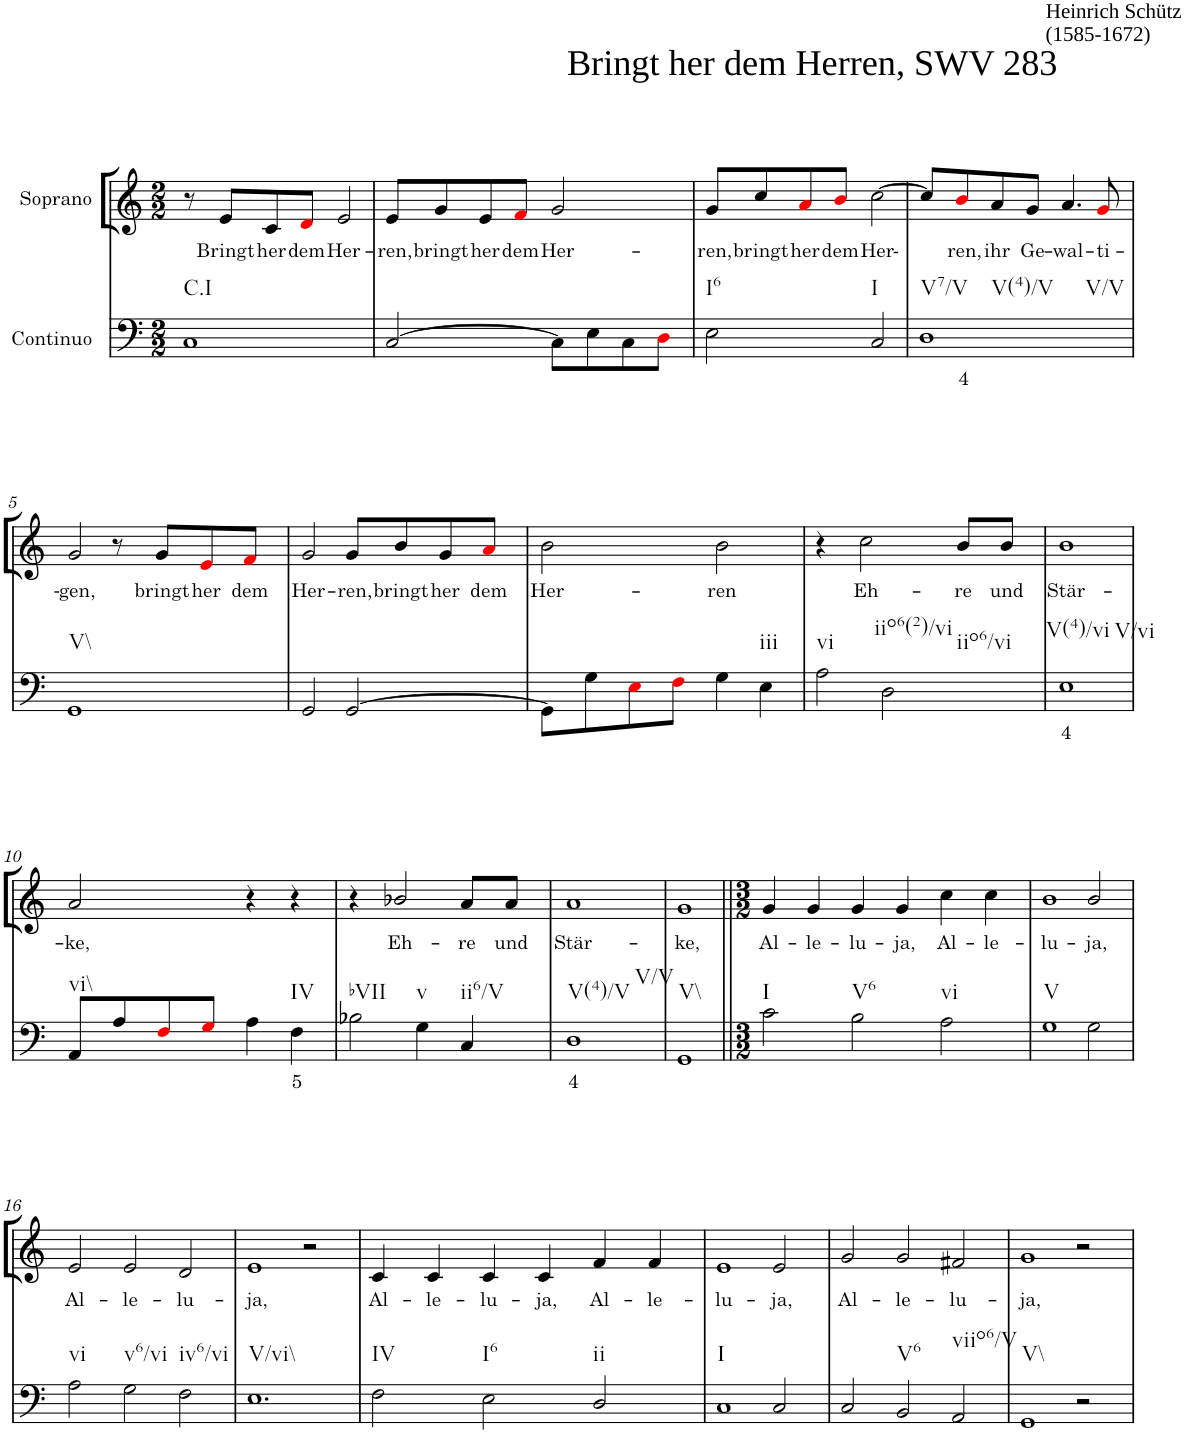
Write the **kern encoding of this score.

**kern	**text	**kern	**text
*part2	*part2	*part1	*part1
*staff2	*staff2	*staff1	*staff1
*I"Continuo	*	*I"Soprano	*
*clefF4	*	*clefG2	*
*k[]	*	*k[]	*
*M2/2	*	*M2/2	*
=1	=1	=1	=1
!	!	!LO:TX:a:t=Bringt her dem Herren, SWV 283	!
!	!	!LO:TX:a:t=Heinrich Schütz	!
!	!	!LO:TX:a:t=(1585-1672)	!
!LO:TX:b:t=C.I	!	!	!
1C	.	8r	.
!	!	!	!LO:LY:b
.	.	8e/L	Bringt
!	!	!	!LO:LY:b
.	.	8c/	her
!	!	!	!LO:LY:b
.	.	8di/J	dem
!	!	!	!LO:LY:b
.	.	2e/	Her-
=2	=2	=2	=2
!	!	!	!LO:LY:b
[2C/	.	8e/L	ren,
!	!	!	!LO:LY:b
.	.	8g/	bringt
!	!	!	!LO:LY:b
.	.	8e/	her
!	!	!	!LO:LY:b
.	.	8fi/J	dem
!	!	!	!LO:LY:b
8C\L]	.	2g/	Her-
8E\	.	.	.
8C\	.	.	.
8Di\J	.	.	.
=3	=3	=3	=3
!LO:TX:b:t=I6	!	!	!
!	!	!	!LO:LY:b
2E\	.	8g/L	ren,
!	!	!	!LO:LY:b
.	.	8cc/	bringt
!	!	!	!LO:LY:b
.	.	8ai/	her
!	!	!	!LO:LY:b
.	.	8bi/J	dem
!LO:TX:b:t=I	!	!	!
!	!	!	!LO:LY:b
2C/	.	[2cc\	Her-
=4	=4	=4	=4
!LO:TX:b:t=V7/V	!	!	!
!LO:TX:b:t=V(4)/V	!	!	!
!LO:TX:b:t=V/V	!	!	!
!	!LO:LY:b	!	!
1D	4	8cc/L]	.
!	!	!	!LO:LY:b
.	.	8bi/	ren,
!	!	!	!LO:LY:b
.	.	8a/	ihr
!	!	!	!LO:LY:b
.	.	8g/J	Ge-
!	!	!	!LO:LY:b
.	.	4.a/	wal-
!	!	!	!LO:LY:b
.	.	8gi/	ti-
!!LO:LB:g=z
=5	=5	=5	=5
!LO:TX:b:t=V\\	!	!	!
!	!	!	!LO:LY:b
1GG	.	2g/	gen,
.	.	8r	.
!	!	!	!LO:LY:b
.	.	8g/L	bringt
!	!	!	!LO:LY:b
.	.	8ei/	her
!	!	!	!LO:LY:b
.	.	8fi/J	dem
=6	=6	=6	=6
!	!	!	!LO:LY:b
2GG/	.	2g/	Her-
!	!	!	!LO:LY:b
[2GG/	.	8g/L	ren,
!	!	!	!LO:LY:b
.	.	8b/	bringt
!	!	!	!LO:LY:b
.	.	8g/	her
!	!	!	!LO:LY:b
.	.	8ai/J	dem
=7	=7	=7	=7
!	!	!	!LO:LY:b
8GG\L]	.	2b\	Her-
8G\	.	.	.
8Ei\	.	.	.
8Fi\J	.	.	.
!	!	!	!LO:LY:b
4G\	.	2b\	ren
!LO:TX:b:t=iii	!	!	!
4E\	.	.	.
=8	=8	=8	=8
!LO:TX:b:t=vi	!	!	!
2A\	.	4r	.
!	!	!	!LO:LY:b
.	.	2cc\	Eh-
!LO:TX:b:t=iio6(2)/vi	!	!	!
!LO:TX:b:t=iio6/vi	!	!	!
2D\	.	.	.
!	!	!	!LO:LY:b
.	.	8b/L	re
!	!	!	!LO:LY:b
.	.	8b/J	und
=9	=9	=9	=9
!LO:TX:b:t=V(4)/vi	!	!	!
!LO:TX:b:t=V/vi	!	!	!
!	!LO:LY:b	!	!LO:LY:b
1E	4	1b	Stär-
!!LO:LB:g=z
=10	=10	=10	=10
!LO:TX:b:t=vi\\	!	!	!
!	!	!	!LO:LY:b
8AA/L	.	2a/	ke,
8A/	.	.	.
8Fi/	.	.	.
8Gi/J	.	.	.
4A\	.	4r	.
!LO:TX:b:t=IV	!	!	!
!	!LO:LY:b	!	!
4F\	5	4r	.
=11	=11	=11	=11
!LO:TX:b:t=bVII	!	!	!
2B-X\	.	4r	.
!	!	!	!LO:LY:b
.	.	2b-X/	Eh-
!LO:TX:b:t=v	!	!	!
4G\	.	.	.
!LO:TX:b:t=ii6/V	!	!	!
!	!	!	!LO:LY:b
4C/	.	8a/L	re
!	!	!	!LO:LY:b
.	.	8a/J	und
=12	=12	=12	=12
!LO:TX:b:t=V(4)/V	!	!	!
!LO:TX:b:t=V/V	!	!	!
!	!LO:LY:b	!	!LO:LY:b
1D	4	1a	Stär-
=13	=13	=13	=13
!LO:TX:b:t=V\\	!	!	!
!	!	!	!LO:LY:b
1GG	.	1g	ke,
=14||	=14||	=14||	=14||
*M3/2	*	*M3/2	*
!LO:TX:b:t=I	!	!	!
!	!	!	!LO:LY:b
2c\	.	4g/	Al-
!	!	!	!LO:LY:b
.	.	4g/	le-
!LO:TX:b:t=V6	!	!	!
!	!	!	!LO:LY:b
2B\	.	4g/	lu-
!	!	!	!LO:LY:b
.	.	4g/	ja,
!LO:TX:b:t=vi	!	!	!
!	!	!	!LO:LY:b
2A\	.	4cc\	Al-
!	!	!	!LO:LY:b
.	.	4cc\	le-
=15	=15	=15	=15
!LO:TX:b:t=V	!	!	!
!	!	!	!LO:LY:b
1G	.	1b	lu-
!	!	!	!LO:LY:b
2G\	.	2b/	ja,
!!LO:LB:g=z
=16	=16	=16	=16
!LO:TX:b:t=vi	!	!	!
!	!	!	!LO:LY:b
2A\	.	2e/	Al-
!LO:TX:b:t=v6/vi	!	!	!
!	!	!	!LO:LY:b
2G\	.	2e/	le-
!LO:TX:b:t=iv6/vi	!	!	!
!	!	!	!LO:LY:b
2F\	.	2d/	lu-
=17	=17	=17	=17
!LO:TX:b:t=V/vi\\	!	!	!
!	!	!	!LO:LY:b
1.E	.	1e	ja,
.	.	2r	.
=18	=18	=18	=18
!LO:TX:b:t=IV	!	!	!
!	!	!	!LO:LY:b
2F\	.	4c/	Al-
!	!	!	!LO:LY:b
.	.	4c/	le-
!LO:TX:b:t=I6	!	!	!
!	!	!	!LO:LY:b
2E\	.	4c/	lu-
!	!	!	!LO:LY:b
.	.	4c/	ja,
!LO:TX:b:t=ii	!	!	!
!	!	!	!LO:LY:b
2D/	.	4f/	Al-
!	!	!	!LO:LY:b
.	.	4f/	le-
=19	=19	=19	=19
!LO:TX:b:t=I	!	!	!
!	!	!	!LO:LY:b
1C	.	1e	lu-
!	!	!	!LO:LY:b
2C/	.	2e/	ja,
=20	=20	=20	=20
!	!	!	!LO:LY:b
2C/	.	2g/	Al-
!LO:TX:b:t=V6	!	!	!
!	!	!	!LO:LY:b
2BB/	.	2g/	le-
!LO:TX:b:t=viio6/V	!	!	!
!	!	!	!LO:LY:b
2AA/	.	2f#X/	lu-
=21	=21	=21	=21
!LO:TX:b:t=V\\	!	!	!
!	!	!	!LO:LY:b
1GG	.	1g	ja,
2r	.	2r	.
=	=	=	=
*-	*-	*-	*-
